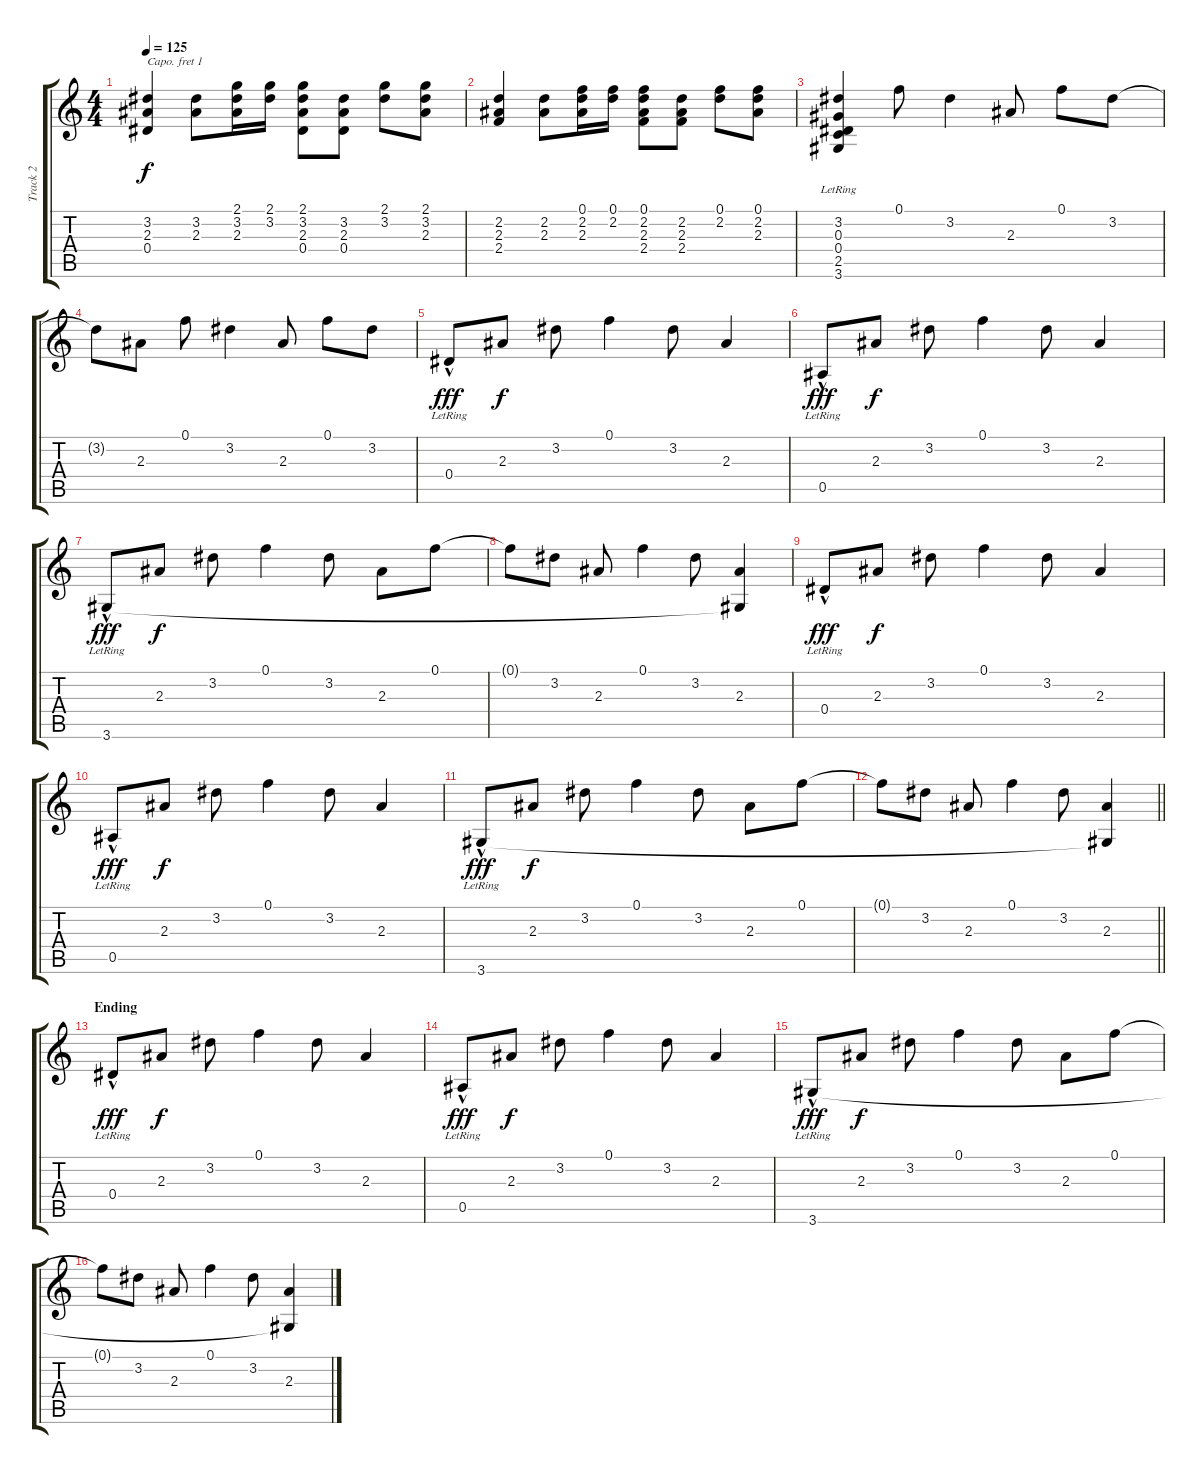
\track ("Track 2" "Track 2") {instrument acousticguitarsteel}
\staff {score tabs}
\capo 1
\tuning (E4 B3 G3 D3 A2 E2) {hide}
\ts (4 4)
\tempo 125
\clef g2
\ks c
(3.2 2.3 0.4).4{dy f} (3.2 2.3).8 (2.1 3.2 2.3).16 (2.1 3.2).16 (2.1 3.2 2.3 0.4).8 (3.2 2.3 0.4).8 (2.1 3.2).8 (2.1 3.2 2.3).8 |
(2.2 2.3 2.4).4 (2.2 2.3).8 (0.1 2.2 2.3).16 (0.1 2.2).16 (0.1 2.2 2.3 2.4).8 (2.2 2.3 2.4).8 (0.1 2.2).8 (0.1 2.2 2.3).8{volume 7} |
(3.2{lr} 0.3{lr} 0.4{lr} 2.5{lr} 3.6{lr}).4 0.1.8 3.2.4 2.3.8 0.1.8 3.2.8 |
3.2{t}.8 2.3.8 0.1.8 3.2.4 2.3.8 0.1.8 3.2.8 |
0.4{hac lr}.8{dy fff} 2.3.8{dy f} 3.2.8 0.1.4 3.2.8 2.3.4 |
0.5{hac lr}.8{dy fff} 2.3.8{dy f} 3.2.8 0.1.4 3.2.8 2.3.4 |
3.6{hac lr}.8{dy fff} 2.3.8{dy f} 3.2.8 0.1.4 3.2.8 2.3.8 0.1.8 |
0.1{t}.8 3.2.8 2.3.8 0.1.4 3.2.8 (2.3 3.6{t}).4 |
0.4{hac lr}.8{dy fff} 2.3.8{dy f} 3.2.8 0.1.4 3.2.8 2.3.4 |
0.5{hac lr}.8{dy fff} 2.3.8{dy f} 3.2.8 0.1.4 3.2.8 2.3.4 |
3.6{hac lr}.8{dy fff} 2.3.8{dy f} 3.2.8 0.1.4 3.2.8 2.3.8 0.1.8 |
\barLineRight lightlight
0.1{t}.8 3.2.8 2.3.8 0.1.4 3.2.8 (2.3 3.6{t}).4 |
\section ("" "Ending")
0.4{hac lr}.8{dy fff} 2.3.8{dy f} 3.2.8 0.1.4 3.2.8 2.3.4 |
0.5{hac lr}.8{dy fff} 2.3.8{dy f} 3.2.8 0.1.4 3.2.8 2.3.4 |
3.6{hac lr}.8{dy fff} 2.3.8{dy f} 3.2.8 0.1.4 3.2.8 2.3.8 0.1.8 |
0.1{t}.8 3.2.8 2.3.8 0.1.4 3.2.8 (2.3 3.6{t}).4
